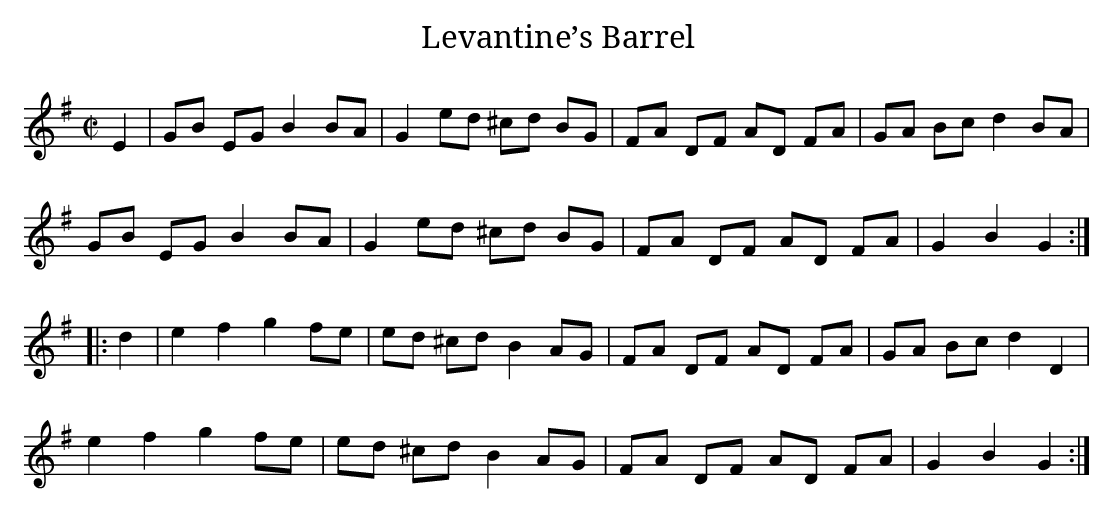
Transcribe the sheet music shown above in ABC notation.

X:1
T:Levantine’s Barrel
M:C|
L:1/8
K:G
E2 | GB EG B2BA | G2 ed ^cd BG | FA DF AD FA | GA Bc d2BA |
GB EG B2BA | G2 ed ^cd BG | FA DF AD FA | G2B2G2 :|
|: d2 | e2f2g2fe | ed ^cd B2 AG | FA DF AD FA | GA Bc d2D2 |
e2f2g2fe | ed ^cd B2 AG | FA DF AD FA | G2B2G2 :|
